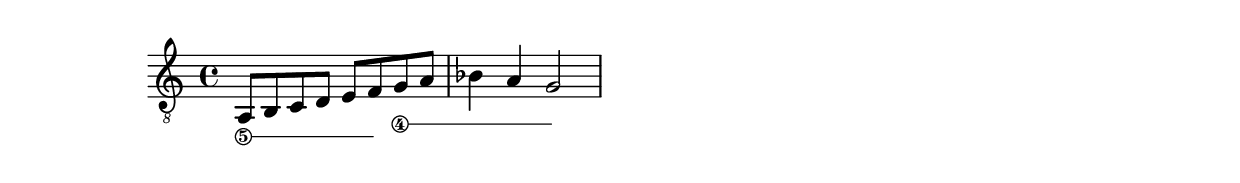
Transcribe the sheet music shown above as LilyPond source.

%% Do not edit this file; it is automatically
%% generated from LSR http://lsr.dsi.unimi.it
%% This file is in the public domain.
\version "2.13.4"

\header {
  lsrtags = "editorial-annotations, text, fretted-strings, tweaks-and-overrides"

  texidoc = "
Make an extender line for string number indications, showing that a
series of notes is supposed to be played all on the same string. 

"
  doctitle = "String number extender lines"
} % begin verbatim

stringNumberSpanner =
#(define-music-function (parser location StringNumber) (string?)
  #{
    \override TextSpanner #'style = #'solid
    \override TextSpanner #'font-size = #-5
    \override TextSpanner #'(bound-details left stencil-align-dir-y) = #CENTER
    \override TextSpanner #'(bound-details left text) = \markup { \circle \number $StringNumber }
  #})


\relative c {
  \clef "treble_8"
  \stringNumberSpanner "5"
  \textSpannerDown
  a8\startTextSpan
  b c d e f\stopTextSpan
  \stringNumberSpanner "4" 
  g\startTextSpan a 
  bes4 a g2\stopTextSpan
}

